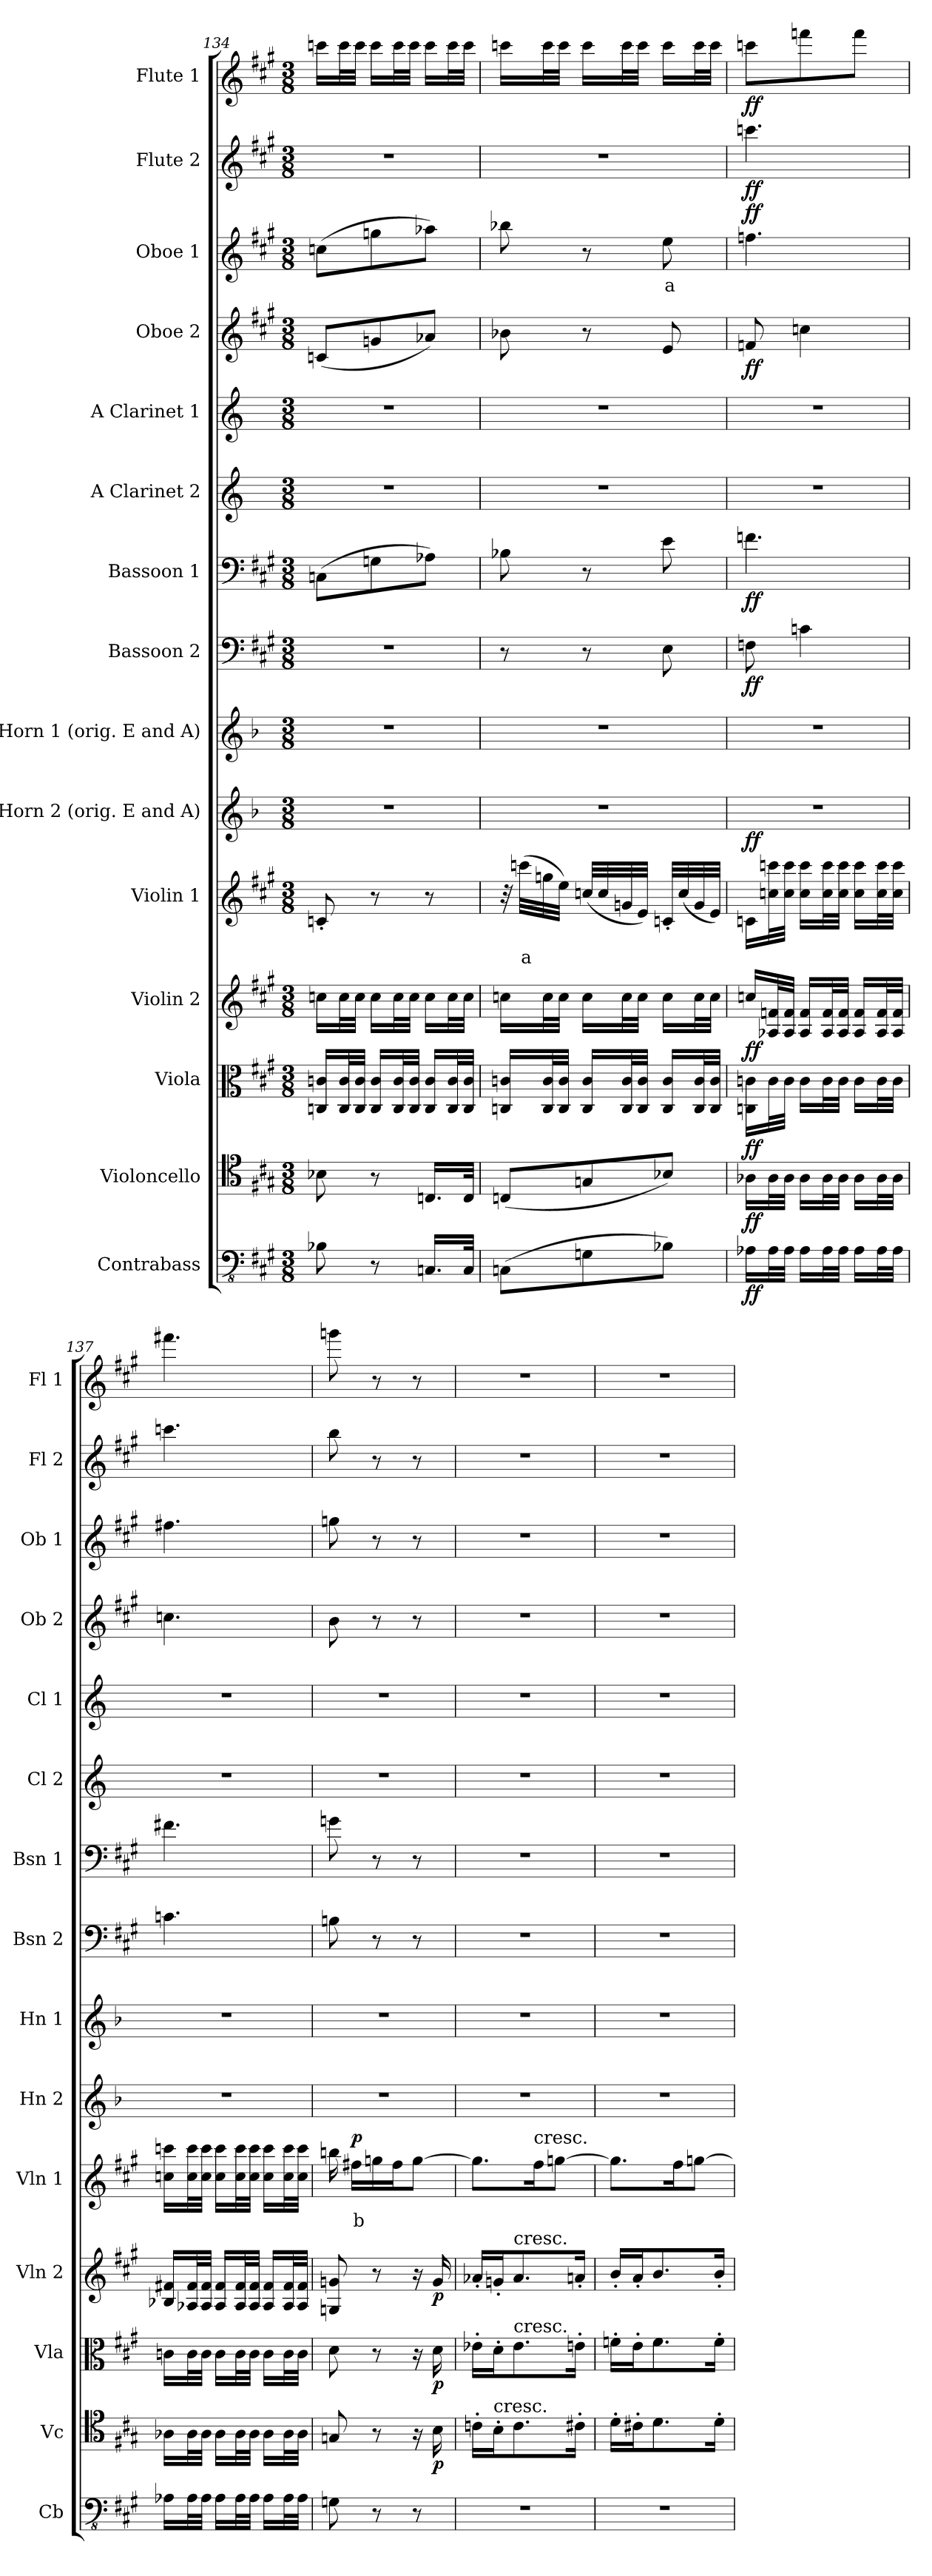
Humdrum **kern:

**kern	**dynam	**kern	**dynam	**kern	**dynam	**kern	**dynam	**kern	**text	**dynam	**kern	**kern	**kern	**dynam	**kern	**dynam	**kern	**kern	**kern	**dynam	**kern	**text	**dynam	**kern	**dynam	**kern	**dynam
*part15	*part15	*part14	*part14	*part13	*part13	*part12	*part12	*part11	*part11	*part11	*part10	*part9	*part8	*part8	*part7	*part7	*part6	*part5	*part4	*part4	*part3	*part3	*part3	*part2	*part2	*part1	*part1
*staff15	*staff15	*staff14	*staff14	*staff13	*staff13	*staff12	*staff12	*staff11	*staff11	*staff11	*staff10	*staff9	*staff8	*staff8	*staff7	*staff7	*staff6	*staff5	*staff4	*staff4	*staff3	*staff3	*staff3	*staff2	*staff2	*staff1	*staff1
*I"Contrabass	*	*I"Violoncello	*	*I"Viola	*	*I"Violin 2	*	*I"Violin 1	*	*	*I"E Horn 2 (orig. E and A)	*I"E Horn 1 (orig. E and A)	*I"Bassoon 2	*	*I"Bassoon 1	*	*I"A Clarinet 2	*I"A Clarinet 1	*I"Oboe 2	*	*I"Oboe 1	*	*	*I"Flute 2	*	*I"Flute 1	*
*I'Cb	*	*I'Vc	*	*I'Vla	*	*I'Vln 2	*	*I'Vln 1	*	*	*I'Hn 2	*I'Hn 1	*I'Bsn 2	*	*I'Bsn 1	*	*I'Cl 2	*I'Cl 1	*I'Ob 2	*	*I'Ob 1	*	*	*I'Fl 2	*	*I'Fl 1	*
*clefFv4	*	*clefC4	*	*clefC3	*	*clefG2	*	*clefG2	*	*	*clefG2	*clefG2	*clefF4	*	*clefF4	*	*clefG2	*clefG2	*clefG2	*	*clefG2	*	*	*clefG2	*	*clefG2	*
*	*	*	*	*	*	*	*	*	*	*	*ITrd5c8	*ITrd5c8	*	*	*	*	*ITrd2c3	*ITrd2c3	*	*	*	*	*	*	*	*	*
*k[f#c#g#]	*	*k[f#c#g#]	*	*k[f#c#g#]	*	*k[f#c#g#]	*	*k[f#c#g#]	*	*	*k[f#c#g#]	*k[f#c#g#]	*k[f#c#g#]	*	*k[f#c#g#]	*	*k[f#c#g#]	*k[f#c#g#]	*k[f#c#g#]	*	*k[f#c#g#]	*	*	*k[f#c#g#]	*	*k[f#c#g#]	*
*M3/8	*	*M3/8	*	*M3/8	*	*M3/8	*	*M3/8	*	*	*M3/8	*M3/8	*M3/8	*	*M3/8	*	*M3/8	*M3/8	*M3/8	*	*M3/8	*	*	*M3/8	*	*M3/8	*
=134	=134	=134	=134	=134	=134	=134	=134	=134	=134	=134	=134	=134	=134	=134	=134	=134	=134	=134	=134	=134	=134	=134	=134	=134	=134	=134	=134
8BB-X\	.	8B-X\	.	16Cn/ 16cn/LL	.	16ccn\LL	.	8cn'/	.	.	4.r	4.r	4.r	.	(8Cn\L	.	4.r	4.r	(8cn/L	.	(8ccn\L	.	.	4.r	.	16cccn\LL	.
.	.	.	.	32C/ 32c/L	.	32cc\L	.	.	.	.	.	.	.	.	.	.	.	.	.	.	.	.	.	.	.	32ccc\L	.
.	.	.	.	32C/ 32c/JJJ	.	32cc\JJJ	.	.	.	.	.	.	.	.	.	.	.	.	.	.	.	.	.	.	.	32ccc\JJJ	.
8r	.	8r	.	16C/ 16c/LL	.	16cc\LL	.	8r	.	.	.	.	.	.	8Gn\	.	.	.	8gn/	.	8ggn\	.	.	.	.	16ccc\LL	.
.	.	.	.	32C/ 32c/L	.	32cc\L	.	.	.	.	.	.	.	.	.	.	.	.	.	.	.	.	.	.	.	32ccc\L	.
.	.	.	.	32C/ 32c/JJJ	.	32cc\JJJ	.	.	.	.	.	.	.	.	.	.	.	.	.	.	.	.	.	.	.	32ccc\JJJ	.
16.CCn/LL	.	16.Cn/LL	.	16C/ 16c/LL	.	16cc\LL	.	8r	.	.	.	.	.	.	8A-X\J)	.	.	.	8a-X/J)	.	8aa-X\J)	.	.	.	.	16ccc\LL	.
.	.	.	.	32C/ 32c/L	.	32cc\L	.	.	.	.	.	.	.	.	.	.	.	.	.	.	.	.	.	.	.	32ccc\L	.
32CC/JJk	.	32C/JJk	.	32C/ 32c/JJJ	.	32cc\JJJ	.	.	.	.	.	.	.	.	.	.	.	.	.	.	.	.	.	.	.	32ccc\JJJ	.
=135	=135	=135	=135	=135	=135	=135	=135	=135	=135	=135	=135	=135	=135	=135	=135	=135	=135	=135	=135	=135	=135	=135	=135	=135	=135	=135	=135
(8CCn\L	.	(8Cn/L	.	16Cn/ 16cn/LL	.	16ccn\LL	.	32r	.	.	4.r	4.r	8r	.	8B-X\	.	4.r	4.r	8b-X\	.	8bb-X\	.	.	4.r	.	16cccn\LL	.
!	!	!	!	!	!	!	!	!	!LO:LY:b:color=#FF0000	!	!	!	!	!	!	!	!	!	!	!	!	!	!	!	!	!	!
.	.	.	.	.	.	.	.	(32cccn\LLL	a	.	.	.	.	.	.	.	.	.	.	.	.	.	.	.	.	.	.
.	.	.	.	32C/ 32c/L	.	32cc\L	.	32ggn\	.	.	.	.	.	.	.	.	.	.	.	.	.	.	.	.	.	32ccc\L	.
.	.	.	.	32C/ 32c/JJJ	.	32cc\JJJ	.	32ee\JJJ)	.	.	.	.	.	.	.	.	.	.	.	.	.	.	.	.	.	32ccc\JJJ	.
8GGn\	.	8Gn/	.	16C/ 16c/LL	.	16cc\LL	.	(32ccn/LLL	.	.	.	.	8r	.	8r	.	.	.	8r	.	8r	.	.	.	.	16ccc\LL	.
.	.	.	.	.	.	.	.	32cc/	.	.	.	.	.	.	.	.	.	.	.	.	.	.	.	.	.	.	.
.	.	.	.	32C/ 32c/L	.	32cc\L	.	32gn/	.	.	.	.	.	.	.	.	.	.	.	.	.	.	.	.	.	32ccc\L	.
.	.	.	.	32C/ 32c/JJJ	.	32cc\JJJ	.	32e/JJJ)	.	.	.	.	.	.	.	.	.	.	.	.	.	.	.	.	.	32ccc\JJJ	.
!	!	!	!	!	!	!	!	!	!	!	!	!	!	!	!	!	!	!	!	!	!	!LO:LY:b:color=#FF0000	!	!	!	!	!
8BB-X\J)	.	8B-X/J)	.	16C/ 16c/LL	.	16cc\LL	.	32cn'/LLL	.	.	.	.	8E\	.	8e\	.	.	.	8e/	.	8ee\	a	.	.	.	16ccc\LL	.
.	.	.	.	.	.	.	.	(32cc/	.	.	.	.	.	.	.	.	.	.	.	.	.	.	.	.	.	.	.
.	.	.	.	32C/ 32c/L	.	32cc\L	.	32g/	.	.	.	.	.	.	.	.	.	.	.	.	.	.	.	.	.	32ccc\L	.
.	.	.	.	32C/ 32c/JJJ	.	32cc\JJJ	.	32e/JJJ)	.	.	.	.	.	.	.	.	.	.	.	.	.	.	.	.	.	32ccc\JJJ	.
=136	=136	=136	=136	=136	=136	=136	=136	=136	=136	=136	=136	=136	=136	=136	=136	=136	=136	=136	=136	=136	=136	=136	=136	=136	=136	=136	=136
!	!LO:DY:b	!	!LO:DY:b	!	!LO:DY:b	!	!LO:DY:b	!	!	!LO:DY:b	!	!	!	!LO:DY:b	!	!LO:DY:b	!	!	!	!LO:DY:b	!	!	!LO:DY:b	!	!LO:DY:b	!	!LO:DY:b
16AA-X\LL	ff	16A-X\LL	ff	16Cn\ 16cn\LL	ff	16ccn/LL	ff	16cn\LL	.	ff	4.r	4.r	8Fn\	ff	4.fn\	ff	4.r	4.r	8fn/	ff	4.ffn\	.	ff	4.cccn\	ff	8cccn\L	ff
32AA-\L	.	32A-\L	.	32c\L	.	32A-X/ 32fn/L	.	32ccn\ 32cccn\L	.	.	.	.	.	.	.	.	.	.	.	.	.	.	.	.	.	.	.
32AA-\JJJ	.	32A-\JJJ	.	32c\JJJ	.	32A-/ 32f/JJJ	.	32cc\ 32ccc\JJJ	.	.	.	.	.	.	.	.	.	.	.	.	.	.	.	.	.	.	.
16AA-\LL	.	16A-\LL	.	16c\LL	.	16A-/ 16f/LL	.	16cc\ 16ccc\LL	.	.	.	.	4cn\	.	.	.	.	.	4ccn\	.	.	.	.	.	.	8fffn\	.
32AA-\L	.	32A-\L	.	32c\L	.	32A-/ 32f/L	.	32cc\ 32ccc\L	.	.	.	.	.	.	.	.	.	.	.	.	.	.	.	.	.	.	.
32AA-\JJJ	.	32A-\JJJ	.	32c\JJJ	.	32A-/ 32f/JJJ	.	32cc\ 32ccc\JJJ	.	.	.	.	.	.	.	.	.	.	.	.	.	.	.	.	.	.	.
16AA-\LL	.	16A-\LL	.	16c\LL	.	16A-/ 16f/LL	.	16cc\ 16ccc\LL	.	.	.	.	.	.	.	.	.	.	.	.	.	.	.	.	.	8fff\J	.
32AA-\L	.	32A-\L	.	32c\L	.	32A-/ 32f/L	.	32cc\ 32ccc\L	.	.	.	.	.	.	.	.	.	.	.	.	.	.	.	.	.	.	.
32AA-\JJJ	.	32A-\JJJ	.	32c\JJJ	.	32A-/ 32f/JJJ	.	32cc\ 32ccc\JJJ	.	.	.	.	.	.	.	.	.	.	.	.	.	.	.	.	.	.	.
=137	=137	=137	=137	=137	=137	=137	=137	=137	=137	=137	=137	=137	=137	=137	=137	=137	=137	=137	=137	=137	=137	=137	=137	=137	=137	=137	=137
16AA-X\LL	.	16A-X\LL	.	16cn\LL	.	16B-X/ 16f#X/LL	.	16ccn\ 16cccn\LL	.	.	4.r	4.r	4.cn\	.	4.f#X\	.	4.r	4.r	4.ccn\	.	4.ff#X\	.	.	4.cccn\	.	4.fff#X\	.
32AA-\L	.	32A-\L	.	32c\L	.	32A-X/ 32f#/L	.	32cc\ 32ccc\L	.	.	.	.	.	.	.	.	.	.	.	.	.	.	.	.	.	.	.
32AA-\JJJ	.	32A-\JJJ	.	32c\JJJ	.	32A-/ 32f#/JJJ	.	32cc\ 32ccc\JJJ	.	.	.	.	.	.	.	.	.	.	.	.	.	.	.	.	.	.	.
16AA-\LL	.	16A-\LL	.	16c\LL	.	16A-/ 16f#/LL	.	16cc\ 16ccc\LL	.	.	.	.	.	.	.	.	.	.	.	.	.	.	.	.	.	.	.
32AA-\L	.	32A-\L	.	32c\L	.	32A-/ 32f#/L	.	32cc\ 32ccc\L	.	.	.	.	.	.	.	.	.	.	.	.	.	.	.	.	.	.	.
32AA-\JJJ	.	32A-\JJJ	.	32c\JJJ	.	32A-/ 32f#/JJJ	.	32cc\ 32ccc\JJJ	.	.	.	.	.	.	.	.	.	.	.	.	.	.	.	.	.	.	.
16AA-\LL	.	16A-\LL	.	16c\LL	.	16A-/ 16f#/LL	.	16cc\ 16ccc\LL	.	.	.	.	.	.	.	.	.	.	.	.	.	.	.	.	.	.	.
32AA-\L	.	32A-\L	.	32c\L	.	32A-/ 32f#/L	.	32cc\ 32ccc\L	.	.	.	.	.	.	.	.	.	.	.	.	.	.	.	.	.	.	.
32AA-\JJJ	.	32A-\JJJ	.	32c\JJJ	.	32A-/ 32f#/JJJ	.	32cc\ 32ccc\JJJ	.	.	.	.	.	.	.	.	.	.	.	.	.	.	.	.	.	.	.
=138	=138	=138	=138	=138	=138	=138	=138	=138	=138	=138	=138	=138	=138	=138	=138	=138	=138	=138	=138	=138	=138	=138	=138	=138	=138	=138	=138
8GGn\	.	8Gn/	.	8d\	.	8Gn/ 8gn/	.	16bbn\	.	.	4.r	4.r	8Bn\	.	8gn\	.	4.r	4.r	8b\	.	8ggn\	.	.	8bb\	.	8gggn\	.
!	!	!	!	!	!	!	!	!	!LO:LY:b:color=#FF0000	!LO:DY:b	!	!	!	!	!	!	!	!	!	!	!	!	!	!	!	!	!
.	.	.	.	.	.	.	.	16ff#X\LL	b	p	.	.	.	.	.	.	.	.	.	.	.	.	.	.	.	.	.
8r	.	8r	.	8r	.	8r	.	16ggn\	.	.	.	.	8r	.	8r	.	.	.	8r	.	8r	.	.	8r	.	8r	.
.	.	.	.	.	.	.	.	16ff#\J	.	.	.	.	.	.	.	.	.	.	.	.	.	.	.	.	.	.	.
8r	.	16r	.	16r	.	16r	.	[8gg\J	.	.	.	.	8r	.	8r	.	.	.	8r	.	8r	.	.	8r	.	8r	.
!	!	!	!LO:DY:b	!	!LO:DY:b	!	!LO:DY:b	!	!	!	!	!	!	!	!	!	!	!	!	!	!	!	!	!	!	!	!
.	.	16B\	p	16d\	p	16g/	p	.	.	.	.	.	.	.	.	.	.	.	.	.	.	.	.	.	.	.	.
!!LO:PB:g=z
=139	=139	=139	=139	=139	=139	=139	=139	=139	=139	=139	=139	=139	=139	=139	=139	=139	=139	=139	=139	=139	=139	=139	=139	=139	=139	=139	=139
4.r	.	16cn'\LL	.	16e-X'\LL	.	16a-X'/LL	.	8.gg\L]	.	.	4.r	4.r	4.r	.	4.r	.	4.r	4.r	4.r	.	4.r	.	.	4.r	.	4.r	.
!	!	!LO:TX:a:t=cresc.	!	!	!	!	!	!	!	!	!	!	!	!	!	!	!	!	!	!	!	!	!	!	!	!	!
.	.	16B'\J	.	16d'\J	.	16gn'/J	.	.	.	.	.	.	.	.	.	.	.	.	.	.	.	.	.	.	.	.	.
!	!	!	!	!	!	!LO:TX:a:t=cresc.	!	!	!	!	!	!	!	!	!	!	!	!	!	!	!	!	!	!	!	!	!
!	!	!	!	!LO:TX:a:t=cresc.	!	!	!	!	!	!	!	!	!	!	!	!	!	!	!	!	!	!	!	!	!	!	!
.	.	8.c\	.	8.e-\	.	8.a-/	.	.	.	.	.	.	.	.	.	.	.	.	.	.	.	.	.	.	.	.	.
!	!	!	!	!	!	!	!	!LO:TX:a:t=cresc.	!	!	!	!	!	!	!	!	!	!	!	!	!	!	!	!	!	!	!
.	.	.	.	.	.	.	.	16ff#\K	.	.	.	.	.	.	.	.	.	.	.	.	.	.	.	.	.	.	.
.	.	.	.	.	.	.	.	[8ggn\J	.	.	.	.	.	.	.	.	.	.	.	.	.	.	.	.	.	.	.
.	.	16c#X'\Jk	.	16en'\Jk	.	16an'/Jk	.	.	.	.	.	.	.	.	.	.	.	.	.	.	.	.	.	.	.	.	.
=140	=140	=140	=140	=140	=140	=140	=140	=140	=140	=140	=140	=140	=140	=140	=140	=140	=140	=140	=140	=140	=140	=140	=140	=140	=140	=140	=140
4.r	.	16d'\LL	.	16fn'\LL	.	16b'/LL	.	8.gg\L]	.	.	4.r	4.r	4.r	.	4.r	.	4.r	4.r	4.r	.	4.r	.	.	4.r	.	4.r	.
.	.	16c#X'\J	.	16e'\J	.	16a'/J	.	.	.	.	.	.	.	.	.	.	.	.	.	.	.	.	.	.	.	.	.
.	.	8.d\	.	8.f\	.	8.b/	.	.	.	.	.	.	.	.	.	.	.	.	.	.	.	.	.	.	.	.	.
.	.	.	.	.	.	.	.	16ff#\K	.	.	.	.	.	.	.	.	.	.	.	.	.	.	.	.	.	.	.
.	.	.	.	.	.	.	.	[8ggn\J	.	.	.	.	.	.	.	.	.	.	.	.	.	.	.	.	.	.	.
.	.	16d'\Jk	.	16f'\Jk	.	16b'/Jk	.	.	.	.	.	.	.	.	.	.	.	.	.	.	.	.	.	.	.	.	.
=	=	=	=	=	=	=	=	=	=	=	=	=	=	=	=	=	=	=	=	=	=	=	=	=	=	=	=
*-	*-	*-	*-	*-	*-	*-	*-	*-	*-	*-	*-	*-	*-	*-	*-	*-	*-	*-	*-	*-	*-	*-	*-	*-	*-	*-	*-
